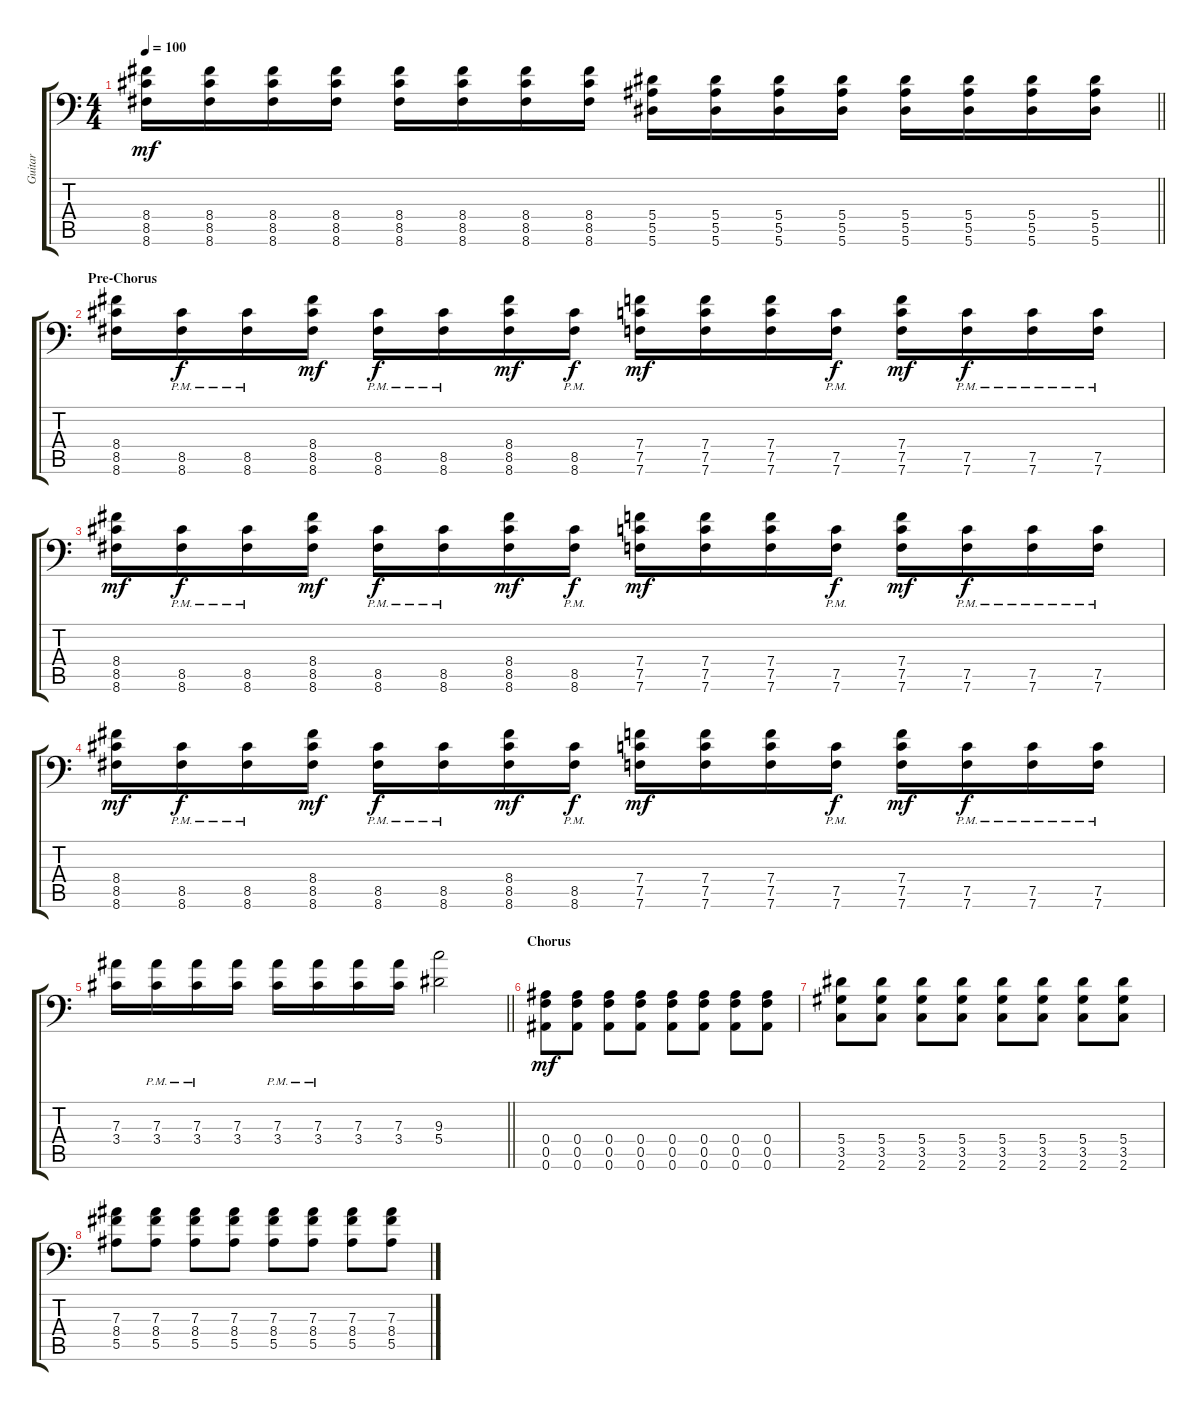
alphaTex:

\track ("Guitar" "Guitar") {instrument distortionguitar}
\staff {score tabs}
\tuning (C4 G3 Eb3 Bb2 F2 Bb1) {hide}
\ts (4 4)
\tempo 100
\clef f4
\barLineRight lightlight
\ks c
(8.4 8.5 8.6).16{dy mf volume 13 instrument distortionguitar} (8.4 8.5 8.6).16 (8.4 8.5 8.6).16 (8.4 8.5 8.6).16 (8.4 8.5 8.6).16 (8.4 8.5 8.6).16 (8.4 8.5 8.6).16 (8.4 8.5 8.6).16 (5.4 5.5 5.6).16 (5.4 5.5 5.6).16 (5.4 5.5 5.6).16 (5.4 5.5 5.6).16 (5.4 5.5 5.6).16 (5.4 5.5 5.6).16 (5.4 5.5 5.6).16 (5.4 5.5 5.6).16 |
\section ("" "Pre-Chorus")
(8.4 8.5 8.6).16 (8.5{pm} 8.6{pm}).16{dy f} (8.5{pm} 8.6{pm}).16 (8.4 8.5 8.6).16{dy mf} (8.5{pm} 8.6{pm}).16{dy f} (8.5{pm} 8.6{pm}).16 (8.4 8.5 8.6).16{dy mf} (8.5{pm} 8.6{pm}).16{dy f} (7.4 7.5 7.6).16{dy mf} (7.4 7.5 7.6).16 (7.4 7.5 7.6).16 (7.5{pm} 7.6{pm}).16{dy f} (7.4 7.5 7.6).16{dy mf} (7.5{pm} 7.6{pm}).16{dy f} (7.5{pm} 7.6{pm}).16 (7.5{pm} 7.6{pm}).16 |
(8.4 8.5 8.6).16{dy mf} (8.5{pm} 8.6{pm}).16{dy f} (8.5{pm} 8.6{pm}).16 (8.4 8.5 8.6).16{dy mf} (8.5{pm} 8.6{pm}).16{dy f} (8.5{pm} 8.6{pm}).16 (8.4 8.5 8.6).16{dy mf} (8.5{pm} 8.6{pm}).16{dy f} (7.4 7.5 7.6).16{dy mf} (7.4 7.5 7.6).16 (7.4 7.5 7.6).16 (7.5{pm} 7.6{pm}).16{dy f} (7.4 7.5 7.6).16{dy mf} (7.5{pm} 7.6{pm}).16{dy f} (7.5{pm} 7.6{pm}).16 (7.5{pm} 7.6{pm}).16 |
(8.4 8.5 8.6).16{dy mf} (8.5{pm} 8.6{pm}).16{dy f} (8.5{pm} 8.6{pm}).16 (8.4 8.5 8.6).16{dy mf} (8.5{pm} 8.6{pm}).16{dy f} (8.5{pm} 8.6{pm}).16 (8.4 8.5 8.6).16{dy mf} (8.5{pm} 8.6{pm}).16{dy f} (7.4 7.5 7.6).16{dy mf} (7.4 7.5 7.6).16 (7.4 7.5 7.6).16 (7.5{pm} 7.6{pm}).16{dy f} (7.4 7.5 7.6).16{dy mf} (7.5{pm} 7.6{pm}).16{dy f} (7.5{pm} 7.6{pm}).16 (7.5{pm} 7.6{pm}).16 |
\barLineRight lightlight
(7.3 3.4).16 (7.3{pm} 3.4{pm}).16 (7.3{pm} 3.4{pm}).16 (7.3 3.4).16 (7.3{pm} 3.4{pm}).16 (7.3{pm} 3.4{pm}).16 (7.3 3.4).16 (7.3 3.4).16 (9.3 5.4).2 |
\section ("" "Chorus")
(0.4 0.5 0.6).8{dy mf} (0.4 0.5 0.6).8 (0.4 0.5 0.6).8 (0.4 0.5 0.6).8 (0.4 0.5 0.6).8 (0.4 0.5 0.6).8 (0.4 0.5 0.6).8 (0.4 0.5 0.6).8 |
(5.4 3.5 2.6).8 (5.4 3.5 2.6).8 (5.4 3.5 2.6).8 (5.4 3.5 2.6).8 (5.4 3.5 2.6).8 (5.4 3.5 2.6).8 (5.4 3.5 2.6).8 (5.4 3.5 2.6).8 |
(7.3 8.4 5.5).8 (7.3 8.4 5.5).8 (7.3 8.4 5.5).8 (7.3 8.4 5.5).8 (7.3 8.4 5.5).8 (7.3 8.4 5.5).8 (7.3 8.4 5.5).8 (7.3 8.4 5.5).8
